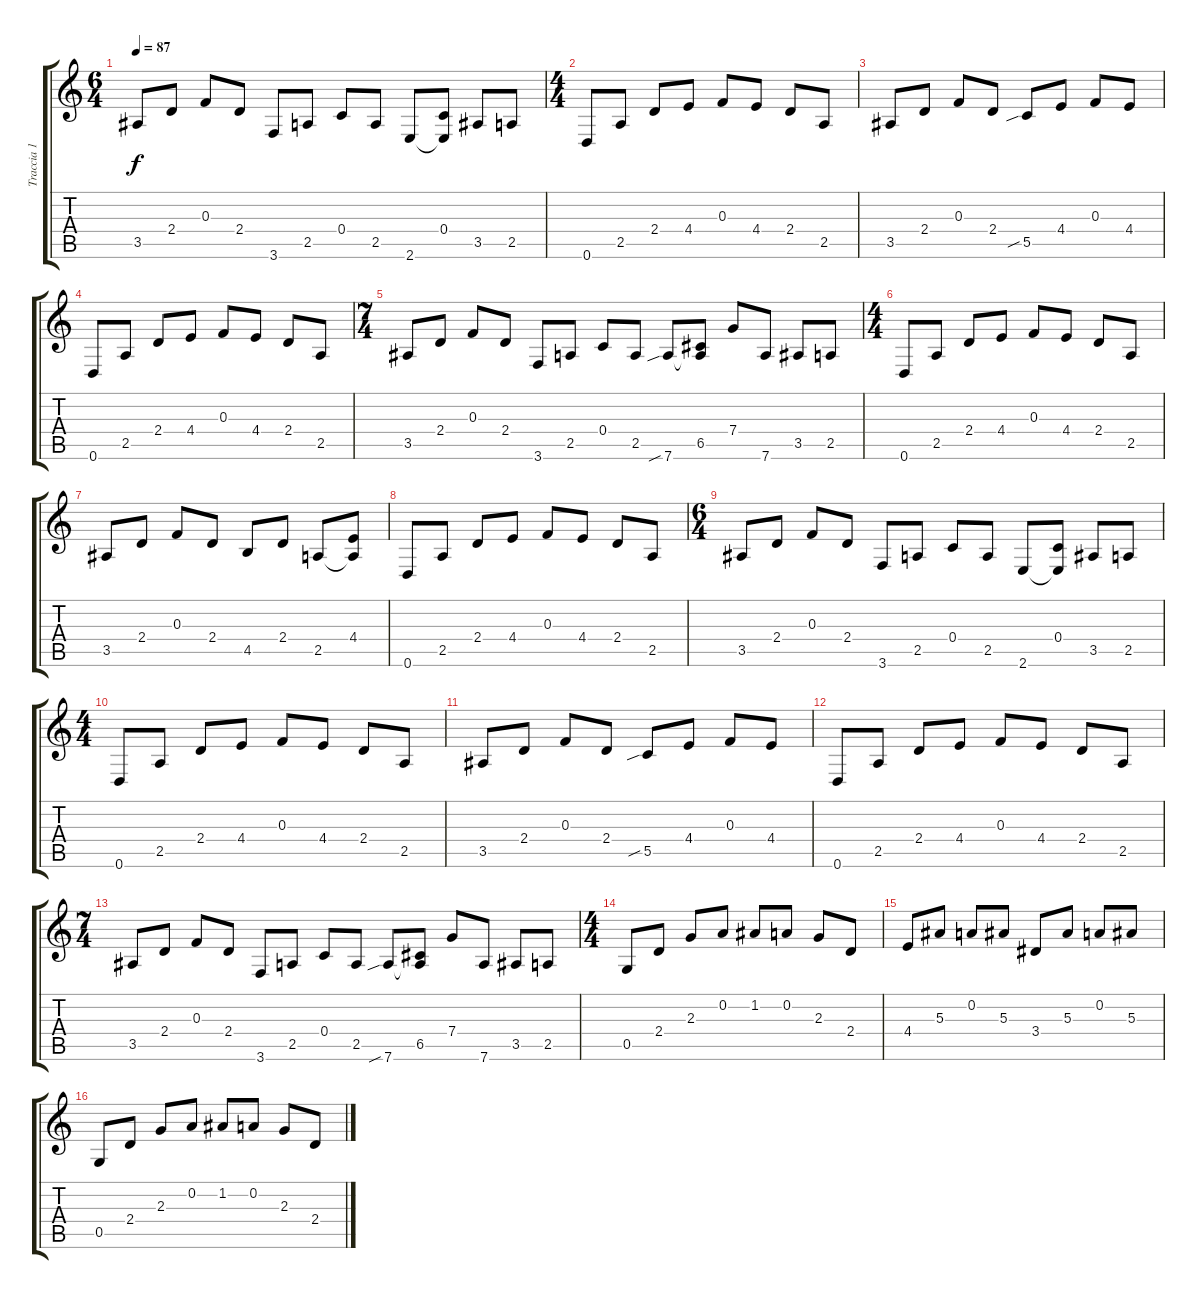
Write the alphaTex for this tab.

\track ("Traccia 1" "Traccia 1") {instrument distortionguitar}
\staff {score tabs}
\tuning (D4 A3 F3 C3 G2 D2) {hide}
\ts (6 4)
\tempo 87
\clef g2
\ks c
3.5.8{dy f} 2.4.8 0.3.8 2.4.8 3.6.8 2.5.8 0.4.8 2.5.8 2.6.8 (0.4 2.6{t}).8 3.5.8 2.5.8 |
\ts (4 4)
0.6.8 2.5.8 2.4.8 4.4.8 0.3.8 4.4.8 2.4.8 2.5.8 |
3.5.8 2.4.8 0.3.8 2.4.8 5.5{sib}.8 4.4.8 0.3.8 4.4.8 |
0.6.8 2.5.8 2.4.8 4.4.8 0.3.8 4.4.8 2.4.8 2.5.8 |
\ts (7 4)
3.5.8 2.4.8 0.3.8 2.4.8 3.6.8 2.5.8 0.4.8 2.5.8 7.6{sib}.8 (6.5 7.6{t}).8 7.4.8 7.6.8 3.5.8 2.5.8 |
\ts (4 4)
0.6.8 2.5.8 2.4.8 4.4.8 0.3.8 4.4.8 2.4.8 2.5.8 |
3.5.8 2.4.8 0.3.8 2.4.8 4.5.8 2.4.8 2.5.8 (4.4 2.5{t}).8 |
0.6.8 2.5.8 2.4.8 4.4.8 0.3.8 4.4.8 2.4.8 2.5.8 |
\ts (6 4)
3.5.8 2.4.8 0.3.8 2.4.8 3.6.8 2.5.8 0.4.8 2.5.8 2.6.8 (0.4 2.6{t}).8 3.5.8 2.5.8 |
\ts (4 4)
0.6.8 2.5.8 2.4.8 4.4.8 0.3.8 4.4.8 2.4.8 2.5.8 |
3.5.8 2.4.8 0.3.8 2.4.8 5.5{sib}.8 4.4.8 0.3.8 4.4.8 |
0.6.8 2.5.8 2.4.8 4.4.8 0.3.8 4.4.8 2.4.8 2.5.8 |
\ts (7 4)
3.5.8 2.4.8 0.3.8 2.4.8 3.6.8 2.5.8 0.4.8 2.5.8 7.6{sib}.8 (6.5 7.6{t}).8 7.4.8 7.6.8 3.5.8 2.5.8 |
\ts (4 4)
0.5.8 2.4.8 2.3.8 0.2.8 1.2.8 0.2.8 2.3.8 2.4.8 |
4.4.8 5.3.8 0.2.8 5.3.8 3.4.8 5.3.8 0.2.8 5.3.8 |
0.5.8 2.4.8 2.3.8 0.2.8 1.2.8 0.2.8 2.3.8 2.4.8
